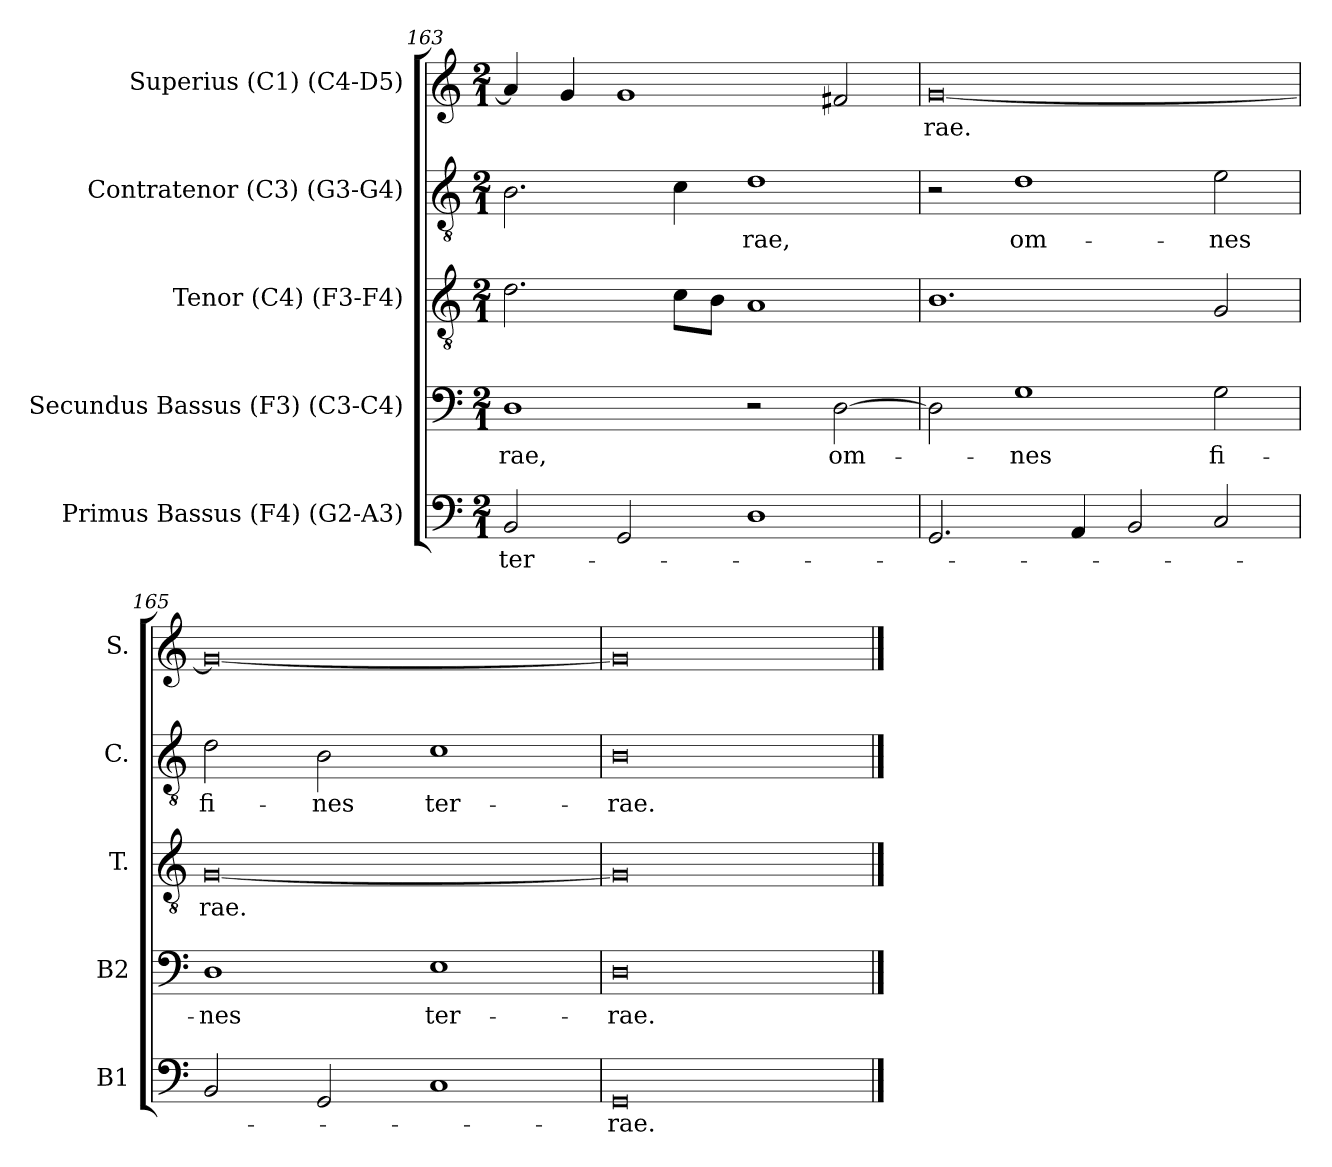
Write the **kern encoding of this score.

**kern	**text	**kern	**text	**kern	**text	**kern	**text	**kern	**text
*part5	*part5	*part4	*part4	*part3	*part3	*part2	*part2	*part1	*part1
*staff5	*staff5	*staff4	*staff4	*staff3	*staff3	*staff2	*staff2	*staff1	*staff1
*I"Primus Bassus (F4) (G2-A3)	*	*I"Secundus Bassus (F3) (C3-C4)	*	*I"Tenor (C4) (F3-F4)	*	*I"Contratenor (C3) (G3-G4)	*	*I"Superius (C1) (C4-D5)	*
*I'B1	*	*I'B2	*	*I'T.	*	*I'C.	*	*I'S.	*
!!LO:PB:g=z
*clefF4	*	*clefF4	*	*clefGv2	*	*clefGv2	*	*clefG2	*
*	*	*	*	*ITrd7c12	*	*ITrd7c12	*	*	*
*k[]	*	*k[]	*	*k[]	*	*k[]	*	*k[]	*
*C:	*	*C:	*	*C:	*	*C:	*	*C:	*
*M2/1	*	*M2/1	*	*M2/1	*	*M2/1	*	*M2/1	*
=163	=163	=163	=163	=163	=163	=163	=163	=163	=163
!	!LO:LY:b:color=#000000	!	!	!	!	!	!	!	!
!	!	!	!LO:LY:b:color=#000000	!	!	!	!	!	!
2BBi/	ter-	1Di	-rae,	2.Di\	.	2.BBi\	.	4ai/]	.
.	.	.	.	.	.	.	.	4gi/	.
2GGi/	.	.	.	.	.	.	.	1gi	.
.	.	.	.	8Ci\L	.	4Ci\	.	.	.
.	.	.	.	8BBi\J	.	.	.	.	.
!	!	!	!	!	!	!	!LO:LY:b:color=#000000	!	!
1Di	.	2r	.	1AAi	.	1Di	-rae,	.	.
!	!	!	!LO:LY:b:color=#000000	!	!	!	!	!	!
.	.	[2Di\	om-	.	.	.	.	2f#i/	.
=164	=164	=164	=164	=164	=164	=164	=164	=164	=164
!	!	!	!	!	!	!	!	!	!LO:LY:b:color=#000000
2.GGi/	.	2Di\]	.	1.BBi	.	2r	.	[0gi	-rae.
!	!	!	!LO:LY:b:color=#000000	!	!	!	!	!	!
!	!	!	!	!	!	!	!LO:LY:b:color=#000000	!	!
.	.	1Gi	-nes	.	.	1Di	om-	.	.
4AAi/	.	.	.	.	.	.	.	.	.
2BBi/	.	.	.	.	.	.	.	.	.
!	!	!	!LO:LY:b:color=#000000	!	!	!	!	!	!
!	!	!	!	!	!	!	!LO:LY:b:color=#000000	!	!
2Ci/	.	2Gi\	fi-	2GGi/	.	2Ei\	-nes	.	.
=165	=165	=165	=165	=165	=165	=165	=165	=165	=165
!	!	!	!LO:LY:b:color=#000000	!	!	!	!	!	!
!	!	!	!	!	!LO:LY:b:color=#000000	!	!	!	!
!	!	!	!	!	!	!	!LO:LY:b:color=#000000	!	!
2BBi/	.	1Di	-nes	[0GGi	-rae.	2Di\	fi-	0gi_	.
!	!	!	!	!	!	!	!LO:LY:b:color=#000000	!	!
2GGi/	.	.	.	.	.	2BBi\	-nes	.	.
!	!	!	!LO:LY:b:color=#000000	!	!	!	!	!	!
!	!	!	!	!	!	!	!LO:LY:b:color=#000000	!	!
1Ci	.	1Ei	ter-	.	.	1Ci	ter-	.	.
=166	=166	=166	=166	=166	=166	=166	=166	=166	=166
!	!LO:LY:b:color=#000000	!	!	!	!	!	!	!	!
!	!	!	!LO:LY:b:color=#000000	!	!	!	!	!	!
!	!	!	!	!	!	!	!LO:LY:b:color=#000000	!	!
0GGi	-rae.	0Di	-rae.	0GGi]	.	0BBi	-rae.	0gi]	.
==	==	==	==	==	==	==	==	==	==
*-	*-	*-	*-	*-	*-	*-	*-	*-	*-
